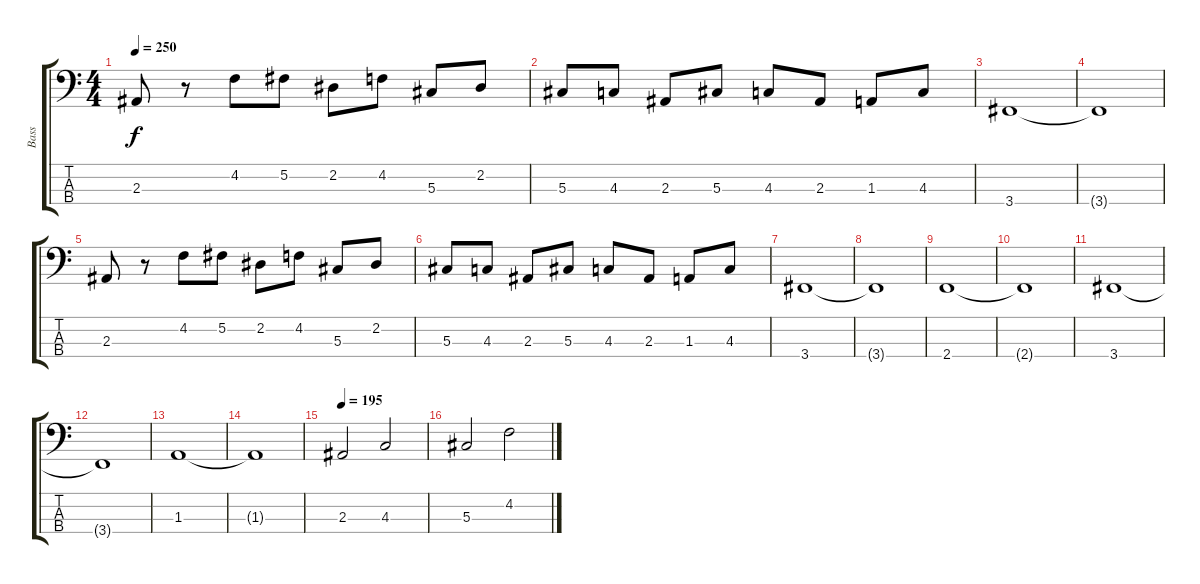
\track ("Bass" "Bass") {instrument electricbasspick}
\staff {score tabs}
\tuning (Gb2 Db2 Ab1 Eb1) {hide}
\ts (4 4)
\tempo 250
\clef f4
\ks c
2.3.8{dy f} r.8 4.2.8 5.2.8 2.2.8 4.2.8 5.3.8 2.2.8 |
5.3.8 4.3.8 2.3.8 5.3.8 4.3.8 2.3.8 1.3.8 4.3.8 |
3.4.1 |
3.4{t}.1 |
2.3.8 r.8 4.2.8 5.2.8 2.2.8 4.2.8 5.3.8 2.2.8 |
5.3.8 4.3.8 2.3.8 5.3.8 4.3.8 2.3.8 1.3.8 4.3.8 |
3.4.1 |
3.4{t}.1 |
2.4.1 |
2.4{t}.1 |
3.4.1 |
3.4{t}.1 |
1.3.1 |
1.3{t}.1 |
\tempo 195
2.3.2 4.3.2 |
5.3.2 4.2.2
